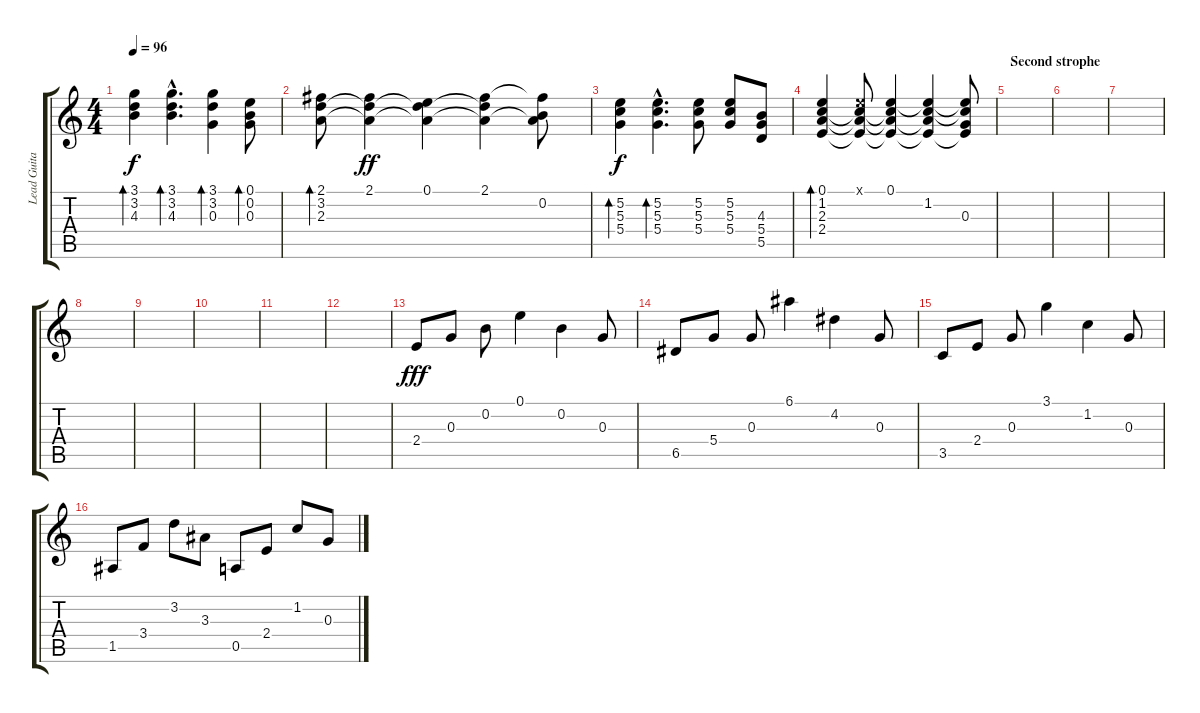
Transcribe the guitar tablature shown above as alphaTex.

\track ("Lead Guitar" "Lead Guita") {instrument electricguitarclean}
\staff {score tabs}
\tuning (E4 B3 G3 D3 A2 E2) {hide}
\ts (4 4)
\tempo 96
\clef g2
\ks c
(3.1 3.2 4.3).4{bd 60 dy f} (3.1{hac} 3.2{hac} 4.3{hac}).4{d bd 60} (3.1 3.2 0.3).4{bd 60} (0.1 0.2 0.3).8{bd 60} |
(2.1 3.2 2.3).8{bd 60} (2.1 3.2{t} 2.3{t}).4{dy ff} (0.1 3.2{t} 2.3{t}).4 (2.1 3.2{t} 2.3{t}).4 (2.1{t} 0.2 2.3{t}).8 |
(5.2 5.3 5.4).4{bd 60 dy f} (5.2{hac} 5.3{hac} 5.4{hac}).4{d bd 60} (5.2 5.3 5.4).8 (5.2 5.3 5.4).8 (4.3 5.4 5.5).8 |
(0.1 1.2 2.3 2.4).4{bd 60} (0.1{x} 1.2{t} 2.3{t} 2.4{t}).8 (0.1 1.2{t} 2.3{t} 2.4{t}).4 (0.1{t} 1.2 2.3{t} 2.4{t}).4 (0.1{t} 1.2{t} 0.3 2.4{t}).8 |
\section ("" "Second strophe")
|
|
|
|
|
|
|
|
2.4.8{dy fff} 0.3.8 0.2.8 0.1.4 0.2.4 0.3.8 |
6.5.8 5.4.8 0.3.8 6.1.4 4.2.4 0.3.8 |
3.5.8 2.4.8 0.3.8 3.1.4 1.2.4 0.3.8 |
1.5.8 3.4.8 3.2.8 3.3.8 0.5.8 2.4.8 1.2.8 0.3.8
